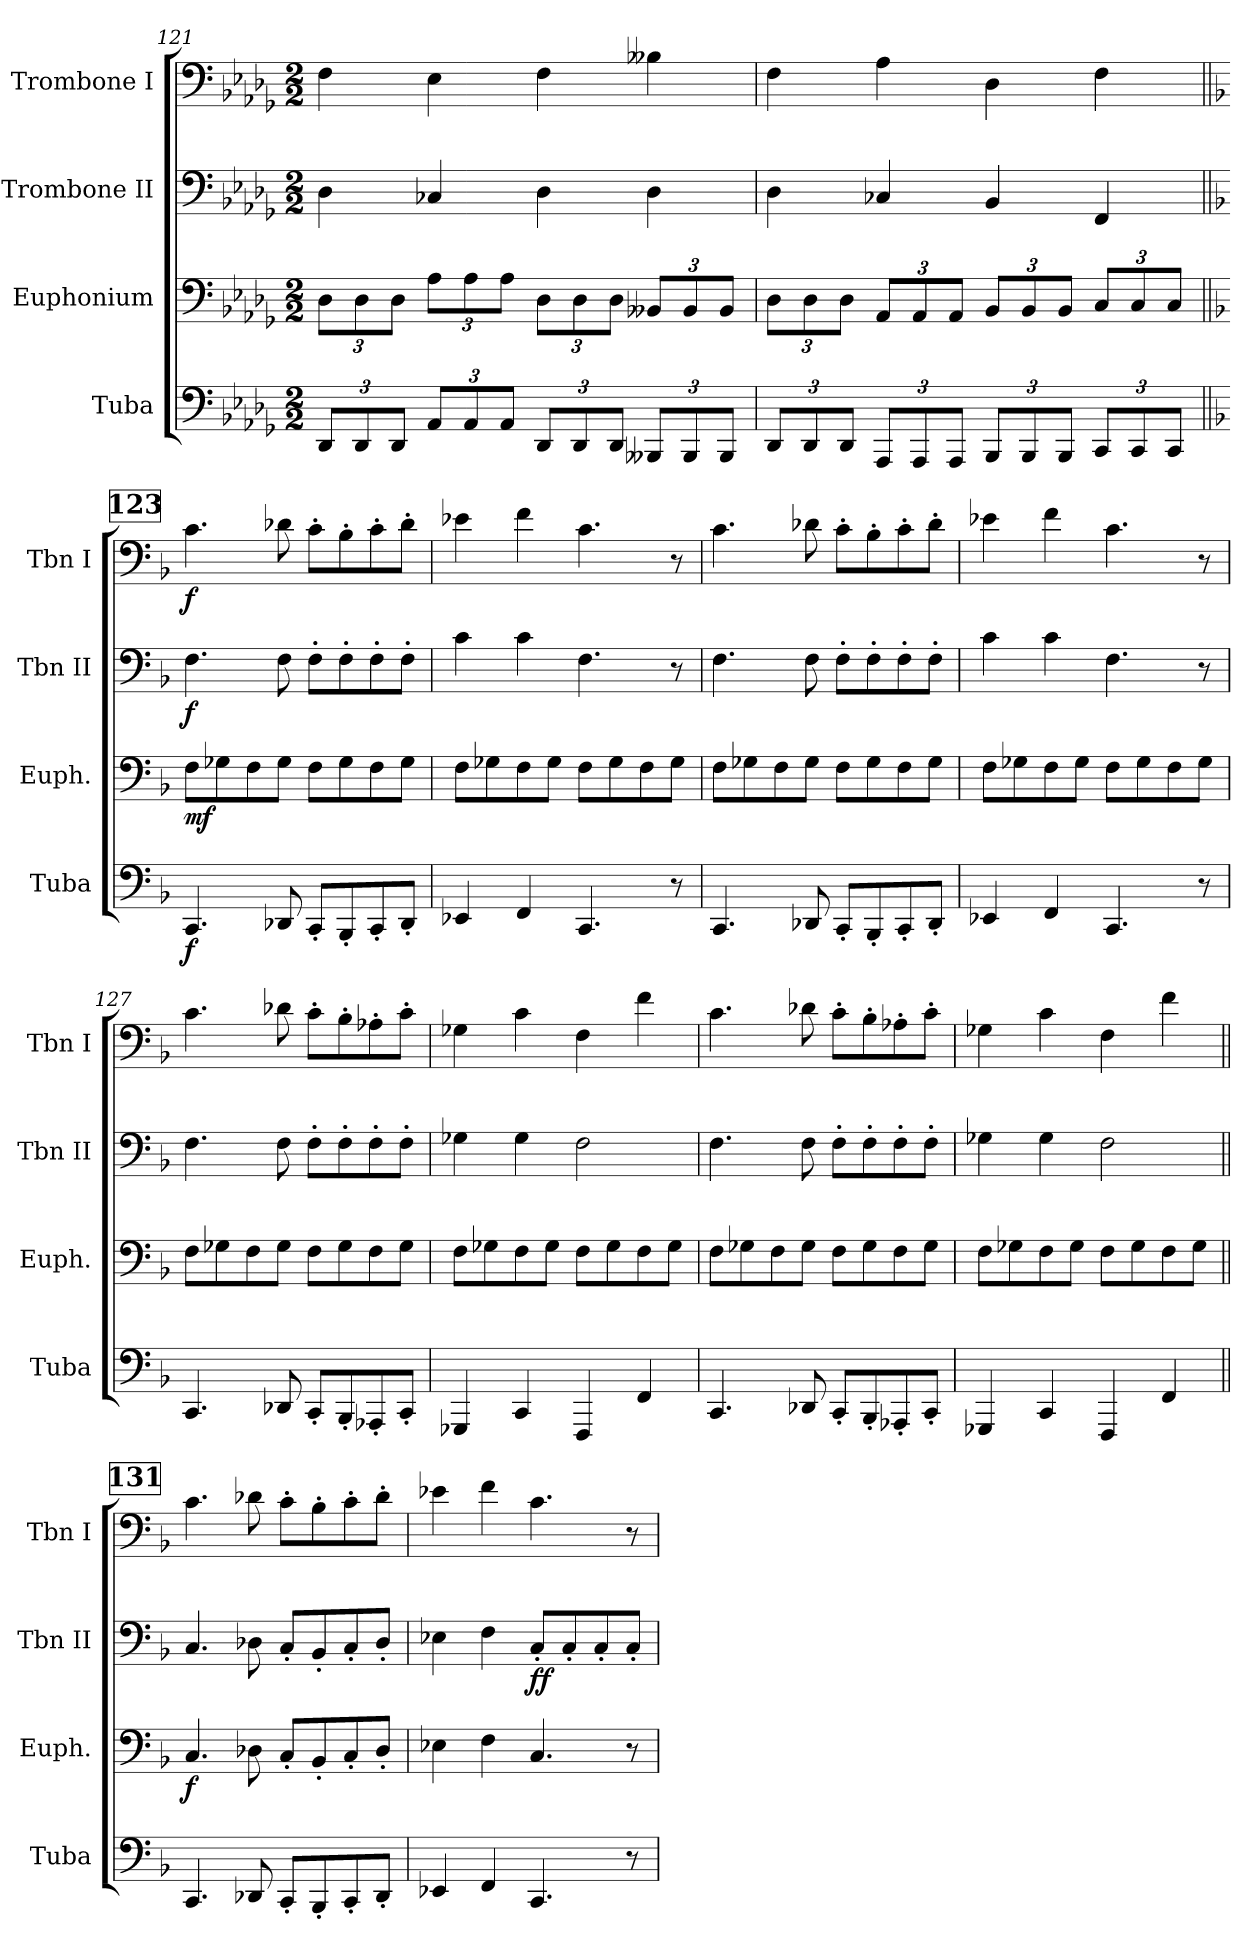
**kern	**dynam	**kern	**dynam	**kern	**dynam	**kern	**dynam
*part4	*part4	*part3	*part3	*part2	*part2	*part1	*part1
*staff4	*staff4	*staff3	*staff3	*staff2	*staff2	*staff1	*staff1
*I"Tuba	*	*I"Euphonium	*	*I"Trombone II	*	*I"Trombone I	*
*I'Tuba	*	*I'Euph.	*	*I'Tbn II	*	*I'Tbn I	*
!!LO:PB:g=z
*clefF4	*	*clefF4	*	*clefF4	*	*clefF4	*
*k[b-e-a-d-g-]	*	*k[b-e-a-d-g-]	*	*k[b-e-a-d-g-]	*	*k[b-e-a-d-g-]	*
*D-:	*	*D-:	*	*D-:	*	*D-:	*
*M2/2	*	*M2/2	*	*M2/2	*	*M2/2	*
*Xbrackettup	*	*Xbrackettup	*	*	*	*	*
=121	=121	=121	=121	=121	=121	=121	=121
12DD-/L	.	12D-\L	.	4D-\	.	4F\	.
12DD-/	.	12D-\	.	.	.	.	.
12DD-/J	.	12D-\J	.	.	.	.	.
12AA-/L	.	12A-\L	.	4C-X/	.	4E-\	.
12AA-/	.	12A-\	.	.	.	.	.
12AA-/J	.	12A-\J	.	.	.	.	.
12DD-/L	.	12D-\L	.	4D-\	.	4F\	.
12DD-/	.	12D-\	.	.	.	.	.
12DD-/J	.	12D-\J	.	.	.	.	.
12BBB--X/L	.	12BB--X/L	.	4D-\	.	4B--X\	.
12BBB--/	.	12BB--/	.	.	.	.	.
12BBB--/J	.	12BB--/J	.	.	.	.	.
=122	=122	=122	=122	=122	=122	=122	=122
12DD-/L	.	12D-\L	.	4D-\	.	4F\	.
12DD-/	.	12D-\	.	.	.	.	.
12DD-/J	.	12D-\J	.	.	.	.	.
12AAA-/L	.	12AA-/L	.	4C-X/	.	4A-\	.
12AAA-/	.	12AA-/	.	.	.	.	.
12AAA-/J	.	12AA-/J	.	.	.	.	.
12BBB-/L	.	12BB-/L	.	4BB-/	.	4D-\	.
12BBB-/	.	12BB-/	.	.	.	.	.
12BBB-/J	.	12BB-/J	.	.	.	.	.
12CC/L	.	12C/L	.	4FF/	.	4F\	.
12CC/	.	12C/	.	.	.	.	.
12CC/J	.	12C/J	.	.	.	.	.
!!LO:REH:place=s1:a:t=123
=123||	=123||	=123||	=123||	=123||	=123||	=123||	=123||
*k[b-]	*	*k[b-]	*	*k[b-]	*	*k[b-]	*
*F:	*	*F:	*	*F:	*	*F:	*
!	!LO:DY:b	!	!LO:DY:b	!	!LO:DY:b	!	!LO:DY:b
4.CC/	f	8F\L	mf	4.F\	f	4.c\	f
.	.	8G-X\	.	.	.	.	.
.	.	8F\	.	.	.	.	.
8DD-X/	.	8G-\J	.	8F\	.	8d-X\	.
8CC'/L	.	8F\L	.	8F'\L	.	8c'\L	.
8BBB-'/	.	8G-\	.	8F'\	.	8B-'\	.
8CC'/	.	8F\	.	8F'\	.	8c'\	.
8DD-'/J	.	8G-\J	.	8F'\J	.	8d-'\J	.
!!LO:PB:g=z
=124	=124	=124	=124	=124	=124	=124	=124
4EE-X/	.	8F\L	.	4c\	.	4e-X\	.
.	.	8G-X\	.	.	.	.	.
4FF/	.	8F\	.	4c\	.	4f\	.
.	.	8G-\J	.	.	.	.	.
4.CC/	.	8F\L	.	4.F\	.	4.c\	.
.	.	8G-\	.	.	.	.	.
.	.	8F\	.	.	.	.	.
8r	.	8G-\J	.	8r	.	8r	.
!!LO:PB:g=z
=125	=125	=125	=125	=125	=125	=125	=125
4.CC/	.	8F\L	.	4.F\	.	4.c\	.
.	.	8G-X\	.	.	.	.	.
.	.	8F\	.	.	.	.	.
8DD-X/	.	8G-\J	.	8F\	.	8d-X\	.
8CC'/L	.	8F\L	.	8F'\L	.	8c'\L	.
8BBB-'/	.	8G-\	.	8F'\	.	8B-'\	.
8CC'/	.	8F\	.	8F'\	.	8c'\	.
8DD-'/J	.	8G-\J	.	8F'\J	.	8d-'\J	.
=126	=126	=126	=126	=126	=126	=126	=126
4EE-X/	.	8F\L	.	4c\	.	4e-X\	.
.	.	8G-X\	.	.	.	.	.
4FF/	.	8F\	.	4c\	.	4f\	.
.	.	8G-\J	.	.	.	.	.
4.CC/	.	8F\L	.	4.F\	.	4.c\	.
.	.	8G-\	.	.	.	.	.
.	.	8F\	.	.	.	.	.
8r	.	8G-\J	.	8r	.	8r	.
=127	=127	=127	=127	=127	=127	=127	=127
4.CC/	.	8F\L	.	4.F\	.	4.c\	.
.	.	8G-X\	.	.	.	.	.
.	.	8F\	.	.	.	.	.
8DD-X/	.	8G-\J	.	8F\	.	8d-X\	.
8CC'/L	.	8F\L	.	8F'\L	.	8c'\L	.
8BBB-'/	.	8G-\	.	8F'\	.	8B-'\	.
8AAA-X'/	.	8F\	.	8F'\	.	8A-X'\	.
8CC'/J	.	8G-\J	.	8F'\J	.	8c'\J	.
!!LO:PB:g=z
=128	=128	=128	=128	=128	=128	=128	=128
4GGG-X/	.	8F\L	.	4G-X\	.	4G-X\	.
.	.	8G-X\	.	.	.	.	.
4CC/	.	8F\	.	4G-\	.	4c\	.
.	.	8G-\J	.	.	.	.	.
4FFF/	.	8F\L	.	2F\	.	4F\	.
.	.	8G-\	.	.	.	.	.
4FF/	.	8F\	.	.	.	4f\	.
.	.	8G-\J	.	.	.	.	.
!!LO:PB:g=z
=129	=129	=129	=129	=129	=129	=129	=129
4.CC/	.	8F\L	.	4.F\	.	4.c\	.
.	.	8G-X\	.	.	.	.	.
.	.	8F\	.	.	.	.	.
8DD-X/	.	8G-\J	.	8F\	.	8d-X\	.
8CC'/L	.	8F\L	.	8F'\L	.	8c'\L	.
8BBB-'/	.	8G-\	.	8F'\	.	8B-'\	.
8AAA-X'/	.	8F\	.	8F'\	.	8A-X'\	.
8CC'/J	.	8G-\J	.	8F'\J	.	8c'\J	.
=130	=130	=130	=130	=130	=130	=130	=130
4GGG-X/	.	8F\L	.	4G-X\	.	4G-X\	.
.	.	8G-X\	.	.	.	.	.
4CC/	.	8F\	.	4G-\	.	4c\	.
.	.	8G-\J	.	.	.	.	.
4FFF/	.	8F\L	.	2F\	.	4F\	.
.	.	8G-\	.	.	.	.	.
4FF/	.	8F\	.	.	.	4f\	.
.	.	8G-\J	.	.	.	.	.
!!LO:REH:place=s1:a:t=131
=131||	=131||	=131||	=131||	=131||	=131||	=131||	=131||
!	!	!	!LO:DY:b	!	!	!	!
4.CC/	.	4.C/	f	4.C/	.	4.c\	.
8DD-X/	.	8D-X\	.	8D-X\	.	8d-X\	.
8CC'/L	.	8C'/L	.	8C'/L	.	8c'\L	.
8BBB-'/	.	8BB-'/	.	8BB-'/	.	8B-'\	.
8CC'/	.	8C'/	.	8C'/	.	8c'\	.
8DD-'/J	.	8D-'/J	.	8D-'/J	.	8d-'\J	.
!!LO:PB:g=z
=132	=132	=132	=132	=132	=132	=132	=132
4EE-X/	.	4E-X\	.	4E-X\	.	4e-X\	.
4FF/	.	4F\	.	4F\	.	4f\	.
!	!	!	!	!	!LO:DY:b	!	!
4.CC/	.	4.C/	.	8C'/L	ff	4.c\	.
.	.	.	.	8C'/	.	.	.
.	.	.	.	8C'/	.	.	.
8r	.	8r	.	8C'/J	.	8r	.
=	=	=	=	=	=	=	=
*-	*-	*-	*-	*-	*-	*-	*-
